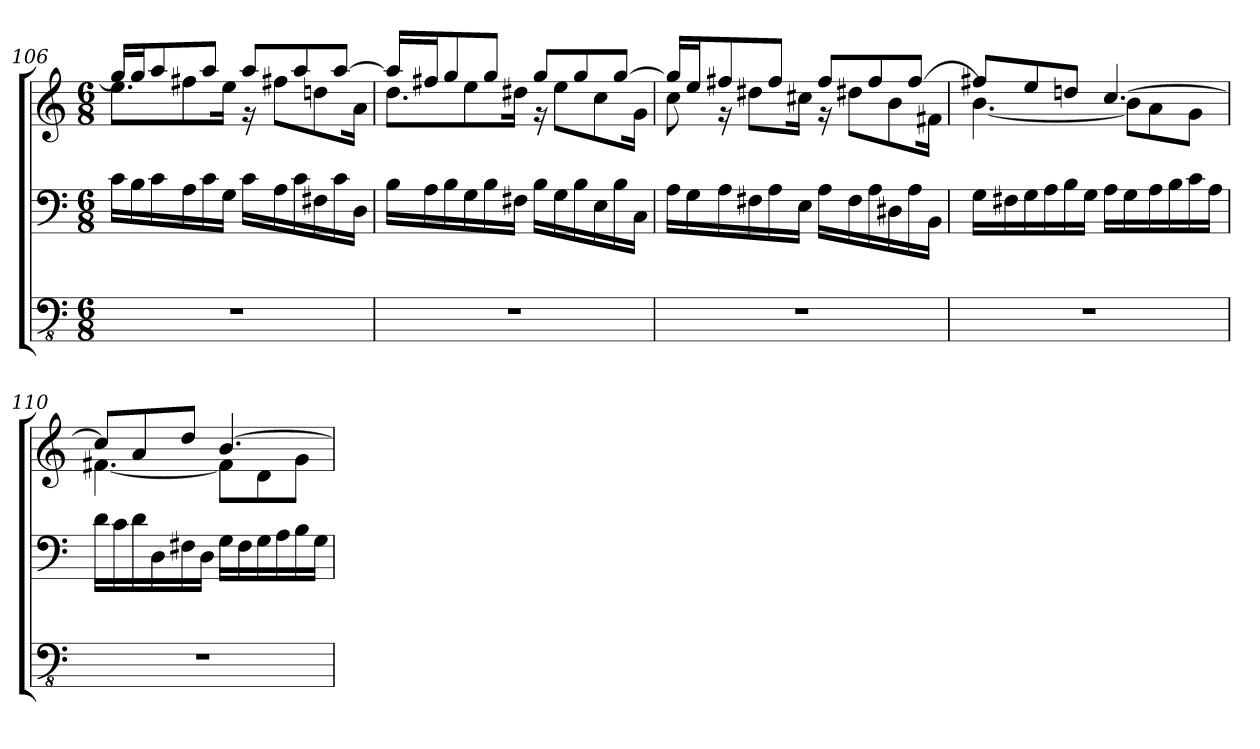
**kern	**kern	**kern
*part1	*part1	*part1
*staff3	*staff2	*staff1
!!LO:LB:g=z
*clefFv4	*clefF4	*clefG2
*k[]	*k[]	*k[]
*M6/8	*M6/8	*M6/8
=106	=106	=106
*	*	*^
2.r	16c\LL	16gg/LL]	8.ee\L
.	16B\	16gg/J	.
.	16c\	8aa/	.
.	16A\	.	8ff#X\
.	16c\	8aa/J	.
.	16G\JJ	.	16ee\Jk
.	16c\LL	8aa/L	16r
.	16A\	.	8ff#X\L
.	16c\	8aa/	.
.	16F#X\	.	8ddn\
.	16c\	[8aa/J	.
.	16D\JJ	.	16a\Jk
=107	=107	=107	=107
2.r	16B\LL	16aa/LL]	8.dd\L
.	16A\	16ff#X/J	.
.	16B\	8gg/	.
.	16G\	.	8ee\
.	16B\	8gg/J	.
.	16F#X\JJ	.	16dd#X\Jk
.	16B\LL	8gg/L	16r
.	16G\	.	8ee\L
.	16B\	8gg/	.
.	16E\	.	8cc\
.	16B\	[8gg/J	.
.	16C\JJ	.	16g\Jk
=108	=108	=108	=108
2.r	16A\LL	16gg/LL]	8cc\
.	16G\	16ee/J	.
.	16A\	8ff#X/	16r
.	16F#X\	.	8dd#X\L
.	16A\	8ff#/J	.
.	16E\JJ	.	16cc#X\Jk
.	16A\LL	8ff#/L	16r
.	16F#\	.	8dd#X\L
.	16A\	8ff#/	.
.	16D#X\	.	8b\
.	16A\	[8ff#/J	.
.	16BB\JJ	.	16f#X\Jk
=109	=109	=109	=109
2.r	16G\LL	8ff#X/L]	[4.b\
.	16F#X\	.	.
.	16G\	8ee/	.
.	16A\	.	.
.	16B\	8ddn/J	.
.	16G\JJ	.	.
.	16A\LL	[4.cc/	8b\L]
.	16G\	.	.
.	16A\	.	8a\
.	16B\	.	.
.	16c\	.	8g\J
.	16A\JJ	.	.
!!LO:PB:g=z	!!
=110	=110	=110	=110
2.r	16d\LL	8cc/L]	[4.f#X\
.	16c\	.	.
.	16d\	8a/	.
.	16D\	.	.
.	16F#X\	8dd/J	.
.	16D\JJ	.	.
.	16G\LL	[4.b/	8f#\L]
.	16F#\	.	.
.	16G\	.	8d\
.	16A\	.	.
.	16B\	.	8g\J
.	16G\JJ	.	.
*	*	*v	*v
=	=	=
*-	*-	*-
